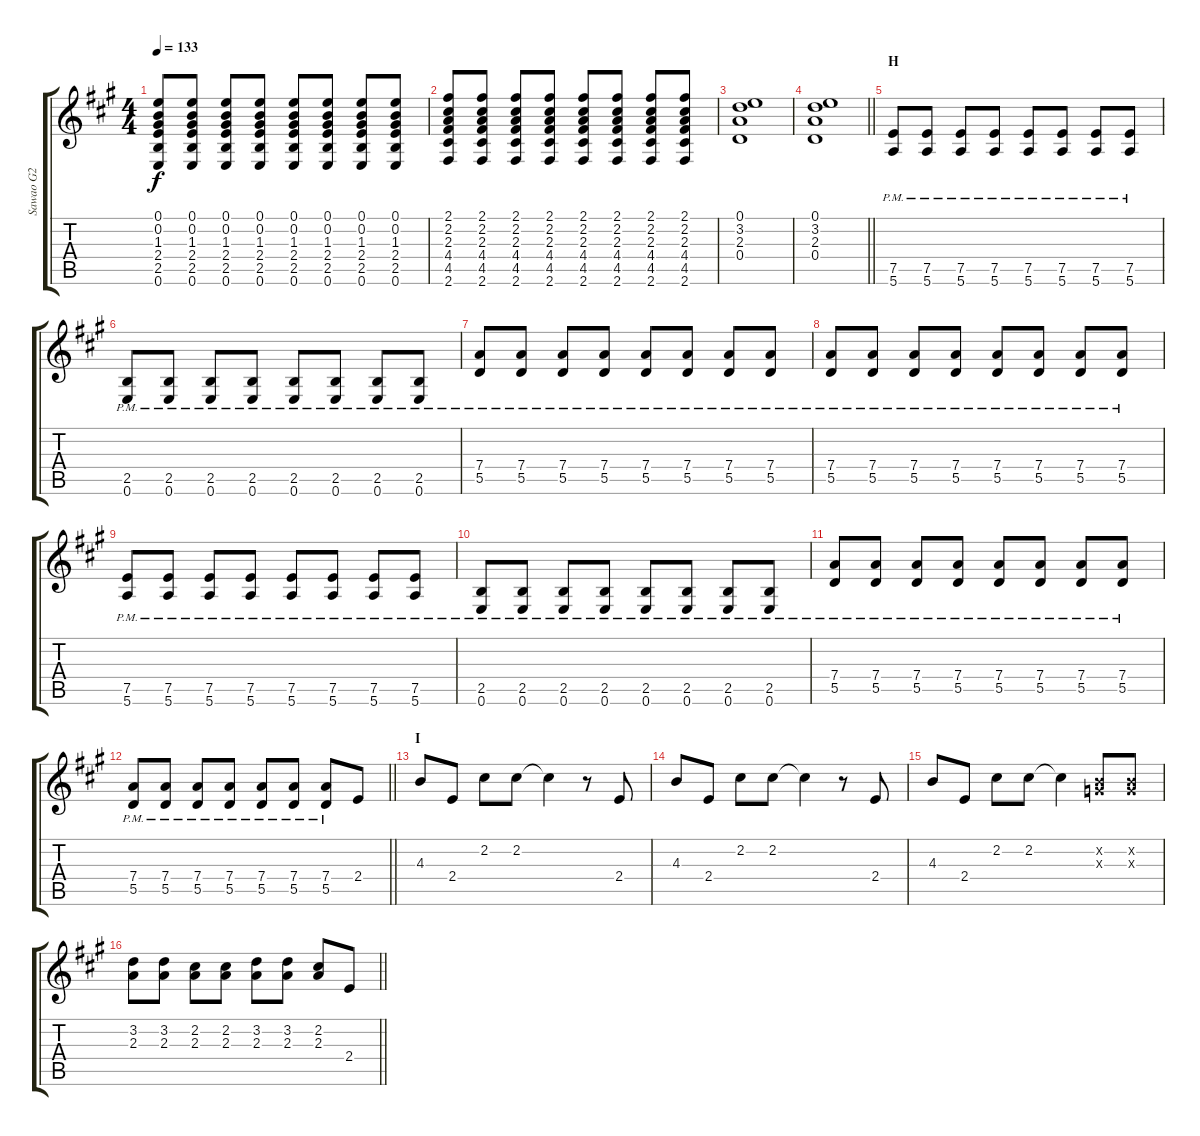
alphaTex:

\track ("Sawao G2" "Sawao G2") {instrument overdrivenguitar}
\staff {score tabs}
\tuning (E4 B3 G3 D3 A2 E2) {hide}
\ts (4 4)
\tempo 133
\clef g2
\ks a
(0.1 0.2 1.3 2.4 2.5 0.6).8{dy f} (0.1 0.2 1.3 2.4 2.5 0.6).8 (0.1 0.2 1.3 2.4 2.5 0.6).8 (0.1 0.2 1.3 2.4 2.5 0.6).8 (0.1 0.2 1.3 2.4 2.5 0.6).8 (0.1 0.2 1.3 2.4 2.5 0.6).8 (0.1 0.2 1.3 2.4 2.5 0.6).8 (0.1 0.2 1.3 2.4 2.5 0.6).8 |
(2.1 2.2 2.3 4.4 4.5 2.6).8 (2.1 2.2 2.3 4.4 4.5 2.6).8 (2.1 2.2 2.3 4.4 4.5 2.6).8 (2.1 2.2 2.3 4.4 4.5 2.6).8 (2.1 2.2 2.3 4.4 4.5 2.6).8 (2.1 2.2 2.3 4.4 4.5 2.6).8 (2.1 2.2 2.3 4.4 4.5 2.6).8 (2.1 2.2 2.3 4.4 4.5 2.6).8 |
(0.1 3.2 2.3 0.4).1 |
\barLineRight lightlight
(0.1 3.2 2.3 0.4).1 |
\section ("" "H")
(7.5{pm} 5.6{pm}).8 (7.5{pm} 5.6{pm}).8 (7.5{pm} 5.6{pm}).8 (7.5{pm} 5.6{pm}).8 (7.5{pm} 5.6{pm}).8 (7.5{pm} 5.6{pm}).8 (7.5{pm} 5.6{pm}).8 (7.5{pm} 5.6{pm}).8 |
(2.5{pm} 0.6{pm}).8 (2.5{pm} 0.6{pm}).8 (2.5{pm} 0.6{pm}).8 (2.5{pm} 0.6{pm}).8 (2.5{pm} 0.6{pm}).8 (2.5{pm} 0.6{pm}).8 (2.5{pm} 0.6{pm}).8 (2.5{pm} 0.6{pm}).8 |
(7.4{pm} 5.5{pm}).8 (7.4{pm} 5.5{pm}).8 (7.4{pm} 5.5{pm}).8 (7.4{pm} 5.5{pm}).8 (7.4{pm} 5.5{pm}).8 (7.4{pm} 5.5{pm}).8 (7.4{pm} 5.5{pm}).8 (7.4{pm} 5.5{pm}).8 |
(7.4{pm} 5.5{pm}).8 (7.4{pm} 5.5{pm}).8 (7.4{pm} 5.5{pm}).8 (7.4{pm} 5.5{pm}).8 (7.4{pm} 5.5{pm}).8 (7.4{pm} 5.5{pm}).8 (7.4{pm} 5.5{pm}).8 (7.4{pm} 5.5{pm}).8 |
(7.5{pm} 5.6{pm}).8 (7.5{pm} 5.6{pm}).8 (7.5{pm} 5.6{pm}).8 (7.5{pm} 5.6{pm}).8 (7.5{pm} 5.6{pm}).8 (7.5{pm} 5.6{pm}).8 (7.5{pm} 5.6{pm}).8 (7.5{pm} 5.6{pm}).8 |
(2.5{pm} 0.6{pm}).8 (2.5{pm} 0.6{pm}).8 (2.5{pm} 0.6{pm}).8 (2.5{pm} 0.6{pm}).8 (2.5{pm} 0.6{pm}).8 (2.5{pm} 0.6{pm}).8 (2.5{pm} 0.6{pm}).8 (2.5{pm} 0.6{pm}).8 |
(7.4{pm} 5.5{pm}).8 (7.4{pm} 5.5{pm}).8 (7.4{pm} 5.5{pm}).8 (7.4{pm} 5.5{pm}).8 (7.4{pm} 5.5{pm}).8 (7.4{pm} 5.5{pm}).8 (7.4{pm} 5.5{pm}).8 (7.4{pm} 5.5{pm}).8 |
\barLineRight lightlight
(7.4{pm} 5.5{pm}).8 (7.4{pm} 5.5{pm}).8 (7.4{pm} 5.5{pm}).8 (7.4{pm} 5.5{pm}).8 (7.4{pm} 5.5{pm}).8 (7.4{pm} 5.5{pm}).8 (7.4{pm} 5.5{pm}).8 2.4.8 |
\section ("" "I")
4.3.8 2.4.8 2.2.8 2.2.8 2.2{t}.4 r.8 2.4.8 |
4.3.8 2.4.8 2.2.8 2.2.8 2.2{t}.4 r.8 2.4.8 |
4.3.8 2.4.8 2.2.8 2.2.8 2.2{t}.4 (0.2{x} 0.3{x}).8 (0.2{x} 0.3{x}).8 |
\barLineRight lightlight
(3.2 2.3).8 (3.2 2.3).8 (2.2 2.3).8 (2.2 2.3).8 (3.2 2.3).8 (3.2 2.3).8 (2.2 2.3).8 2.4.8
